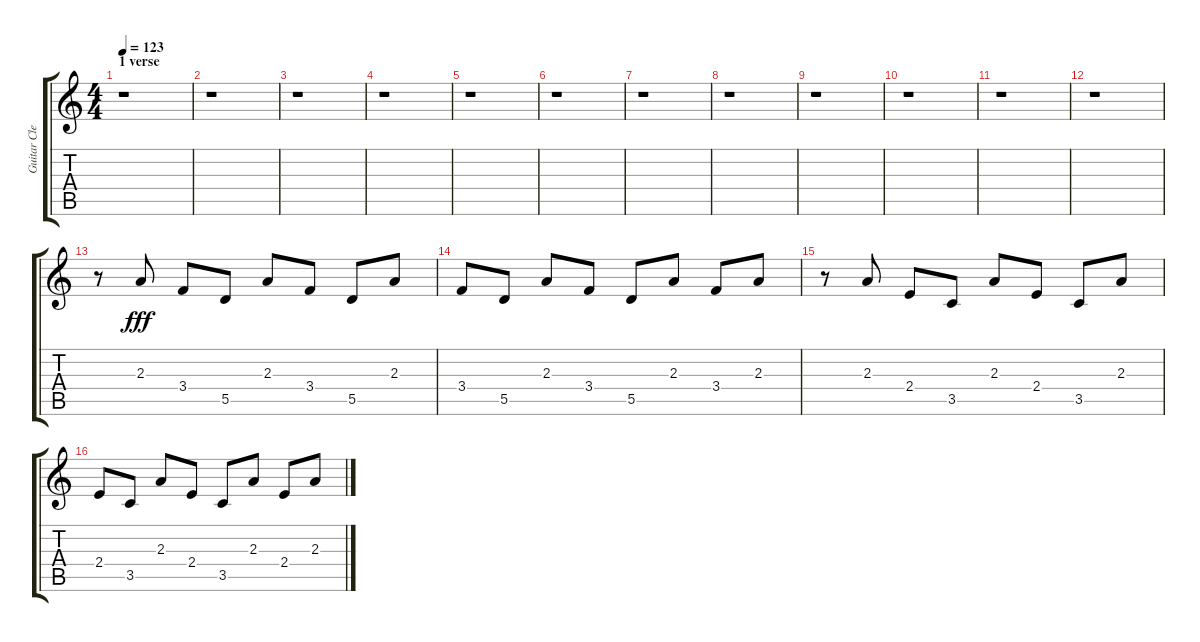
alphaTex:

\track ("Guitar Clean/Dist (solo I)" "Guitar Cle") {instrument electricguitarclean}
\staff {score tabs}
\tuning (E4 B3 G3 D3 A2 E2) {hide}
\ts (4 4)
\section ("" "1 verse")
\tempo 123
\clef g2
\ks c
r.1{dy fff} |
r.1 |
r.1 |
r.1 |
r.1 |
r.1 |
r.1 |
r.1 |
r.1 |
r.1 |
r.1 |
r.1 |
r.8 2.3.8 3.4.8 5.5.8 2.3.8 3.4.8 5.5.8 2.3.8 |
3.4.8 5.5.8 2.3.8 3.4.8 5.5.8 2.3.8 3.4.8 2.3.8 |
r.8 2.3.8 2.4.8 3.5.8 2.3.8 2.4.8 3.5.8 2.3.8 |
2.4.8 3.5.8 2.3.8 2.4.8 3.5.8 2.3.8 2.4.8 2.3.8
